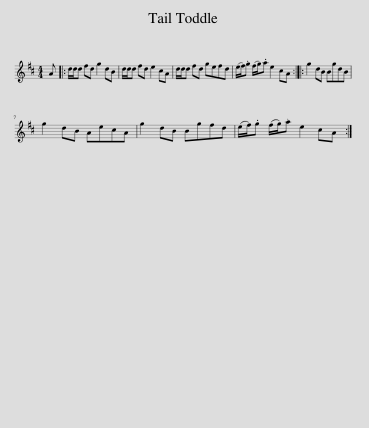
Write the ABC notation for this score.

X:1
L:1/8
M:4/4
I:linebreak $
K:D
V:1 treble
V:1
 A |: d/d/d fd g2 dB | d/d/d fd e2 cA | d/d/d fd gefd | (e/f/).g (f/g/).a e2 cA :: %5
 g2 dB BgdB |$ g2 dB AecA | g2 dB Bgfd | (e/f/).g (f/g/).a e2 cA :| %9
